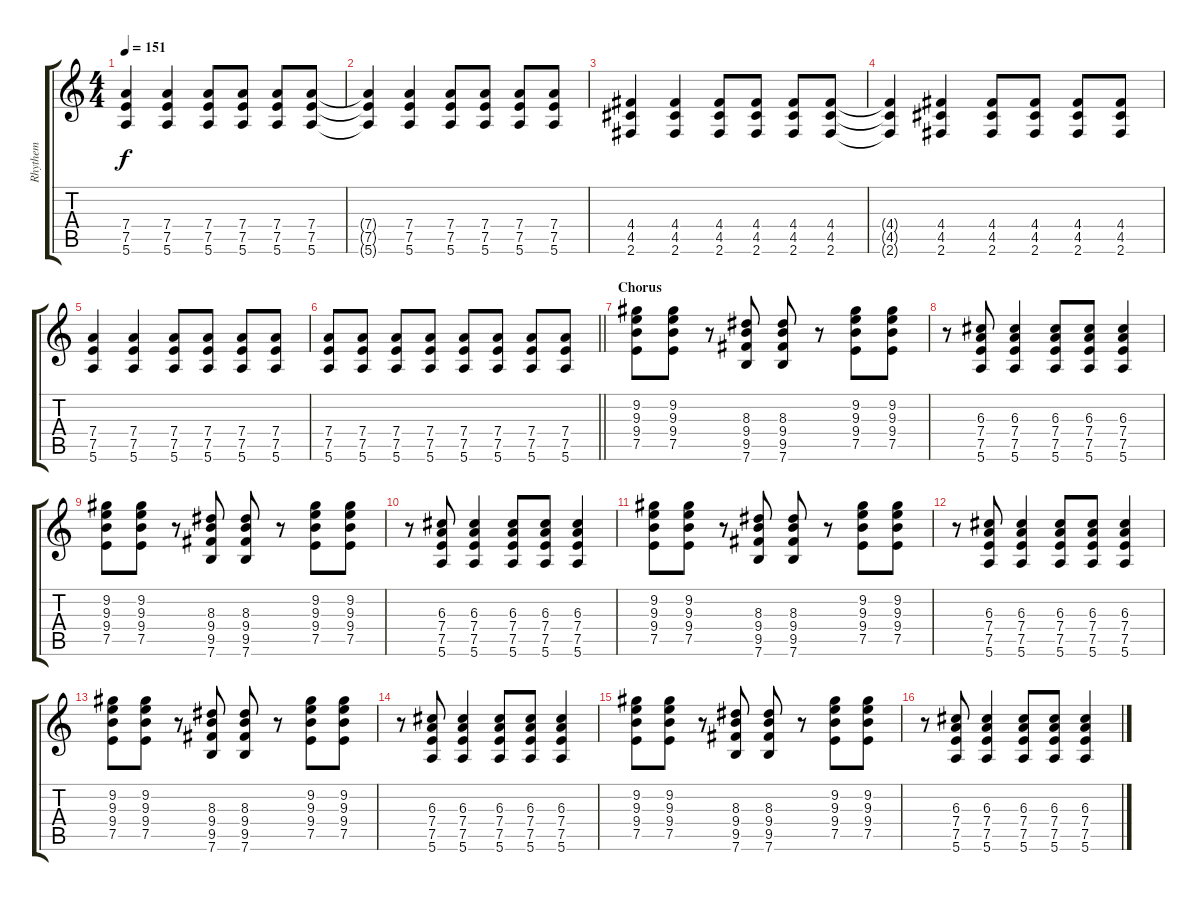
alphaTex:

\track ("Rhythem" "Rhythem") {instrument electricguitarclean}
\staff {score tabs}
\tuning (E4 B3 G3 D3 A2 E2) {hide}
\ts (4 4)
\tempo 151
\clef g2
\ks c
(7.4 7.5 5.6).4{dy f} (7.4 7.5 5.6).4 (7.4 7.5 5.6).8 (7.4 7.5 5.6).8 (7.4 7.5 5.6).8 (7.4 7.5 5.6).8 |
(7.4{t} 7.5{t} 5.6{t}).4 (7.4 7.5 5.6).4 (7.4 7.5 5.6).8 (7.4 7.5 5.6).8 (7.4 7.5 5.6).8 (7.4 7.5 5.6).8 |
(4.4 4.5 2.6).4{instrument electricguitarclean} (4.4 4.5 2.6).4 (4.4 4.5 2.6).8 (4.4 4.5 2.6).8 (4.4 4.5 2.6).8 (4.4 4.5 2.6).8 |
(4.4{t} 4.5{t} 2.6{t}).4 (4.4 4.5 2.6).4 (4.4 4.5 2.6).8 (4.4 4.5 2.6).8 (4.4 4.5 2.6).8 (4.4 4.5 2.6).8 |
(7.4 7.5 5.6).4 (7.4 7.5 5.6).4 (7.4 7.5 5.6).8 (7.4 7.5 5.6).8 (7.4 7.5 5.6).8 (7.4 7.5 5.6).8 |
\barLineRight lightlight
(7.4 7.5 5.6).8 (7.4 7.5 5.6).8 (7.4 7.5 5.6).8 (7.4 7.5 5.6).8 (7.4 7.5 5.6).8 (7.4 7.5 5.6).8 (7.4 7.5 5.6).8 (7.4 7.5 5.6).8 |
\section ("" "Chorus")
(9.2 9.3 9.4 7.5).8 (9.2 9.3 9.4 7.5).8 r.8 (8.3 9.4 9.5 7.6).8 (8.3 9.4 9.5 7.6).8 r.8 (9.2 9.3 9.4 7.5).8 (9.2 9.3 9.4 7.5).8 |
r.8 (6.3 7.4 7.5 5.6).8 (6.3 7.4 7.5 5.6).4 (6.3 7.4 7.5 5.6).8 (6.3 7.4 7.5 5.6).8 (6.3 7.4 7.5 5.6).4 |
(9.2 9.3 9.4 7.5).8 (9.2 9.3 9.4 7.5).8 r.8 (8.3 9.4 9.5 7.6).8 (8.3 9.4 9.5 7.6).8 r.8 (9.2 9.3 9.4 7.5).8 (9.2 9.3 9.4 7.5).8 |
r.8 (6.3 7.4 7.5 5.6).8 (6.3 7.4 7.5 5.6).4 (6.3 7.4 7.5 5.6).8 (6.3 7.4 7.5 5.6).8 (6.3 7.4 7.5 5.6).4 |
(9.2 9.3 9.4 7.5).8 (9.2 9.3 9.4 7.5).8 r.8 (8.3 9.4 9.5 7.6).8 (8.3 9.4 9.5 7.6).8 r.8 (9.2 9.3 9.4 7.5).8 (9.2 9.3 9.4 7.5).8 |
r.8 (6.3 7.4 7.5 5.6).8 (6.3 7.4 7.5 5.6).4 (6.3 7.4 7.5 5.6).8 (6.3 7.4 7.5 5.6).8 (6.3 7.4 7.5 5.6).4 |
(9.2 9.3 9.4 7.5).8 (9.2 9.3 9.4 7.5).8 r.8 (8.3 9.4 9.5 7.6).8 (8.3 9.4 9.5 7.6).8 r.8 (9.2 9.3 9.4 7.5).8 (9.2 9.3 9.4 7.5).8 |
r.8 (6.3 7.4 7.5 5.6).8 (6.3 7.4 7.5 5.6).4 (6.3 7.4 7.5 5.6).8 (6.3 7.4 7.5 5.6).8 (6.3 7.4 7.5 5.6).4 |
(9.2 9.3 9.4 7.5).8 (9.2 9.3 9.4 7.5).8 r.8 (8.3 9.4 9.5 7.6).8 (8.3 9.4 9.5 7.6).8 r.8 (9.2 9.3 9.4 7.5).8 (9.2 9.3 9.4 7.5).8 |
r.8 (6.3 7.4 7.5 5.6).8 (6.3 7.4 7.5 5.6).4 (6.3 7.4 7.5 5.6).8 (6.3 7.4 7.5 5.6).8 (6.3 7.4 7.5 5.6).4
